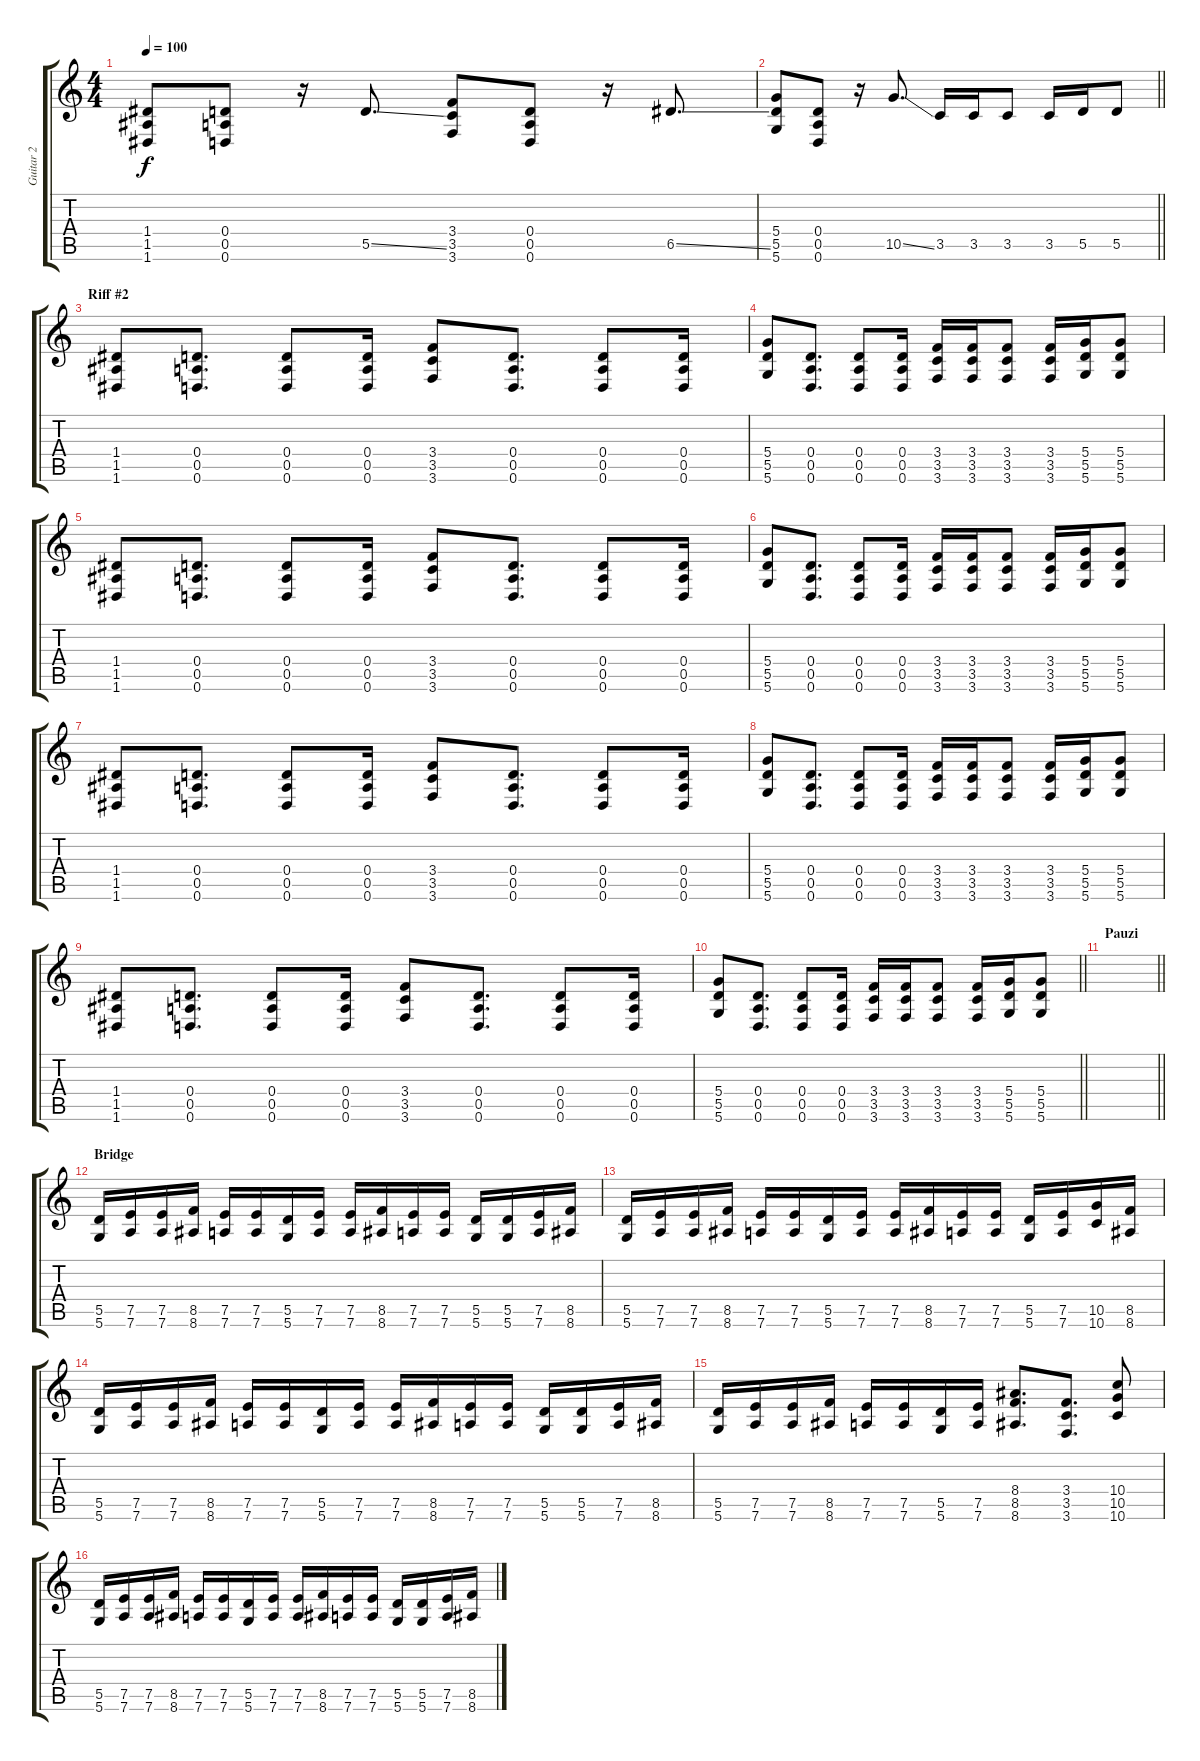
\track ("Guitar 2" "Guitar 2") {instrument distortionguitar}
\staff {score tabs}
\tuning (E4 B3 G3 D3 A2 D2) {hide}
\ts (4 4)
\tempo 100
\clef g2
\ks c
(1.4 1.5 1.6).8{dy f instrument distortionguitar} (0.4 0.5 0.6).8 r.16 5.5{ss}.8{d} (3.4 3.5 3.6).8 (0.4 0.5 0.6).8 r.16 6.5{ss}.8{d} |
\barLineRight lightlight
(5.4 5.5 5.6).8{instrument distortionguitar} (0.4 0.5 0.6).8 r.16 10.5{ss}.8{d} 3.5.16 3.5.16 3.5.8 3.5.16 5.5.16 5.5.8 |
\section ("" "Riff #2")
(1.4 1.5 1.6).8{instrument distortionguitar} (0.4 0.5 0.6).8{d} (0.4 0.5 0.6).8 (0.4 0.5 0.6).16 (3.4 3.5 3.6).8{instrument distortionguitar} (0.4 0.5 0.6).8{d} (0.4 0.5 0.6).8 (0.4 0.5 0.6).16 |
(5.4 5.5 5.6).8{instrument distortionguitar} (0.4 0.5 0.6).8{d} (0.4 0.5 0.6).8 (0.4 0.5 0.6).16 (3.4 3.5 3.6).16 (3.4 3.5 3.6).16 (3.4 3.5 3.6).8 (3.4 3.5 3.6).16 (5.4 5.5 5.6).16 (5.4 5.5 5.6).8 |
(1.4 1.5 1.6).8{instrument distortionguitar} (0.4 0.5 0.6).8{d} (0.4 0.5 0.6).8 (0.4 0.5 0.6).16 (3.4 3.5 3.6).8{instrument distortionguitar} (0.4 0.5 0.6).8{d} (0.4 0.5 0.6).8 (0.4 0.5 0.6).16 |
(5.4 5.5 5.6).8{instrument distortionguitar} (0.4 0.5 0.6).8{d} (0.4 0.5 0.6).8 (0.4 0.5 0.6).16 (3.4 3.5 3.6).16 (3.4 3.5 3.6).16 (3.4 3.5 3.6).8 (3.4 3.5 3.6).16 (5.4 5.5 5.6).16 (5.4 5.5 5.6).8 |
(1.4 1.5 1.6).8{instrument distortionguitar} (0.4 0.5 0.6).8{d} (0.4 0.5 0.6).8 (0.4 0.5 0.6).16 (3.4 3.5 3.6).8{instrument distortionguitar} (0.4 0.5 0.6).8{d} (0.4 0.5 0.6).8 (0.4 0.5 0.6).16 |
(5.4 5.5 5.6).8{instrument distortionguitar} (0.4 0.5 0.6).8{d} (0.4 0.5 0.6).8 (0.4 0.5 0.6).16 (3.4 3.5 3.6).16 (3.4 3.5 3.6).16 (3.4 3.5 3.6).8 (3.4 3.5 3.6).16 (5.4 5.5 5.6).16 (5.4 5.5 5.6).8 |
(1.4 1.5 1.6).8{instrument distortionguitar} (0.4 0.5 0.6).8{d} (0.4 0.5 0.6).8 (0.4 0.5 0.6).16 (3.4 3.5 3.6).8{instrument distortionguitar} (0.4 0.5 0.6).8{d} (0.4 0.5 0.6).8 (0.4 0.5 0.6).16 |
\barLineRight lightlight
(5.4 5.5 5.6).8{instrument distortionguitar} (0.4 0.5 0.6).8{d} (0.4 0.5 0.6).8 (0.4 0.5 0.6).16 (3.4 3.5 3.6).16 (3.4 3.5 3.6).16 (3.4 3.5 3.6).8 (3.4 3.5 3.6).16 (5.4 5.5 5.6).16 (5.4 5.5 5.6).8 |
\section ("" "Pauzi")
\barLineRight lightlight
|
\section ("" "Bridge")
(5.5 5.6).16 (7.5 7.6).16 (7.5 7.6).16 (8.5 8.6).16 (7.5 7.6).16 (7.5 7.6).16 (5.5 5.6).16 (7.5 7.6).16 (7.5 7.6).16 (8.5 8.6).16 (7.5 7.6).16 (7.5 7.6).16 (5.5 5.6).16 (5.5 5.6).16 (7.5 7.6).16 (8.5 8.6).16 |
(5.5 5.6).16 (7.5 7.6).16 (7.5 7.6).16 (8.5 8.6).16 (7.5 7.6).16 (7.5 7.6).16 (5.5 5.6).16 (7.5 7.6).16 (7.5 7.6).16 (8.5 8.6).16 (7.5 7.6).16 (7.5 7.6).16 (5.5 5.6).16 (7.5 7.6).16 (10.5 10.6).16 (8.5 8.6).16 |
(5.5 5.6).16 (7.5 7.6).16 (7.5 7.6).16 (8.5 8.6).16 (7.5 7.6).16 (7.5 7.6).16 (5.5 5.6).16 (7.5 7.6).16 (7.5 7.6).16 (8.5 8.6).16 (7.5 7.6).16 (7.5 7.6).16 (5.5 5.6).16 (5.5 5.6).16 (7.5 7.6).16 (8.5 8.6).16 |
(5.5 5.6).16 (7.5 7.6).16 (7.5 7.6).16 (8.5 8.6).16 (7.5 7.6).16 (7.5 7.6).16 (5.5 5.6).16 (7.5 7.6).16 (8.4 8.5 8.6).8{d} (3.4 3.5 3.6).8{d} (10.4 10.5 10.6).8 |
(5.5 5.6).16 (7.5 7.6).16 (7.5 7.6).16 (8.5 8.6).16 (7.5 7.6).16 (7.5 7.6).16 (5.5 5.6).16 (7.5 7.6).16 (7.5 7.6).16 (8.5 8.6).16 (7.5 7.6).16 (7.5 7.6).16 (5.5 5.6).16 (5.5 5.6).16 (7.5 7.6).16 (8.5 8.6).16
